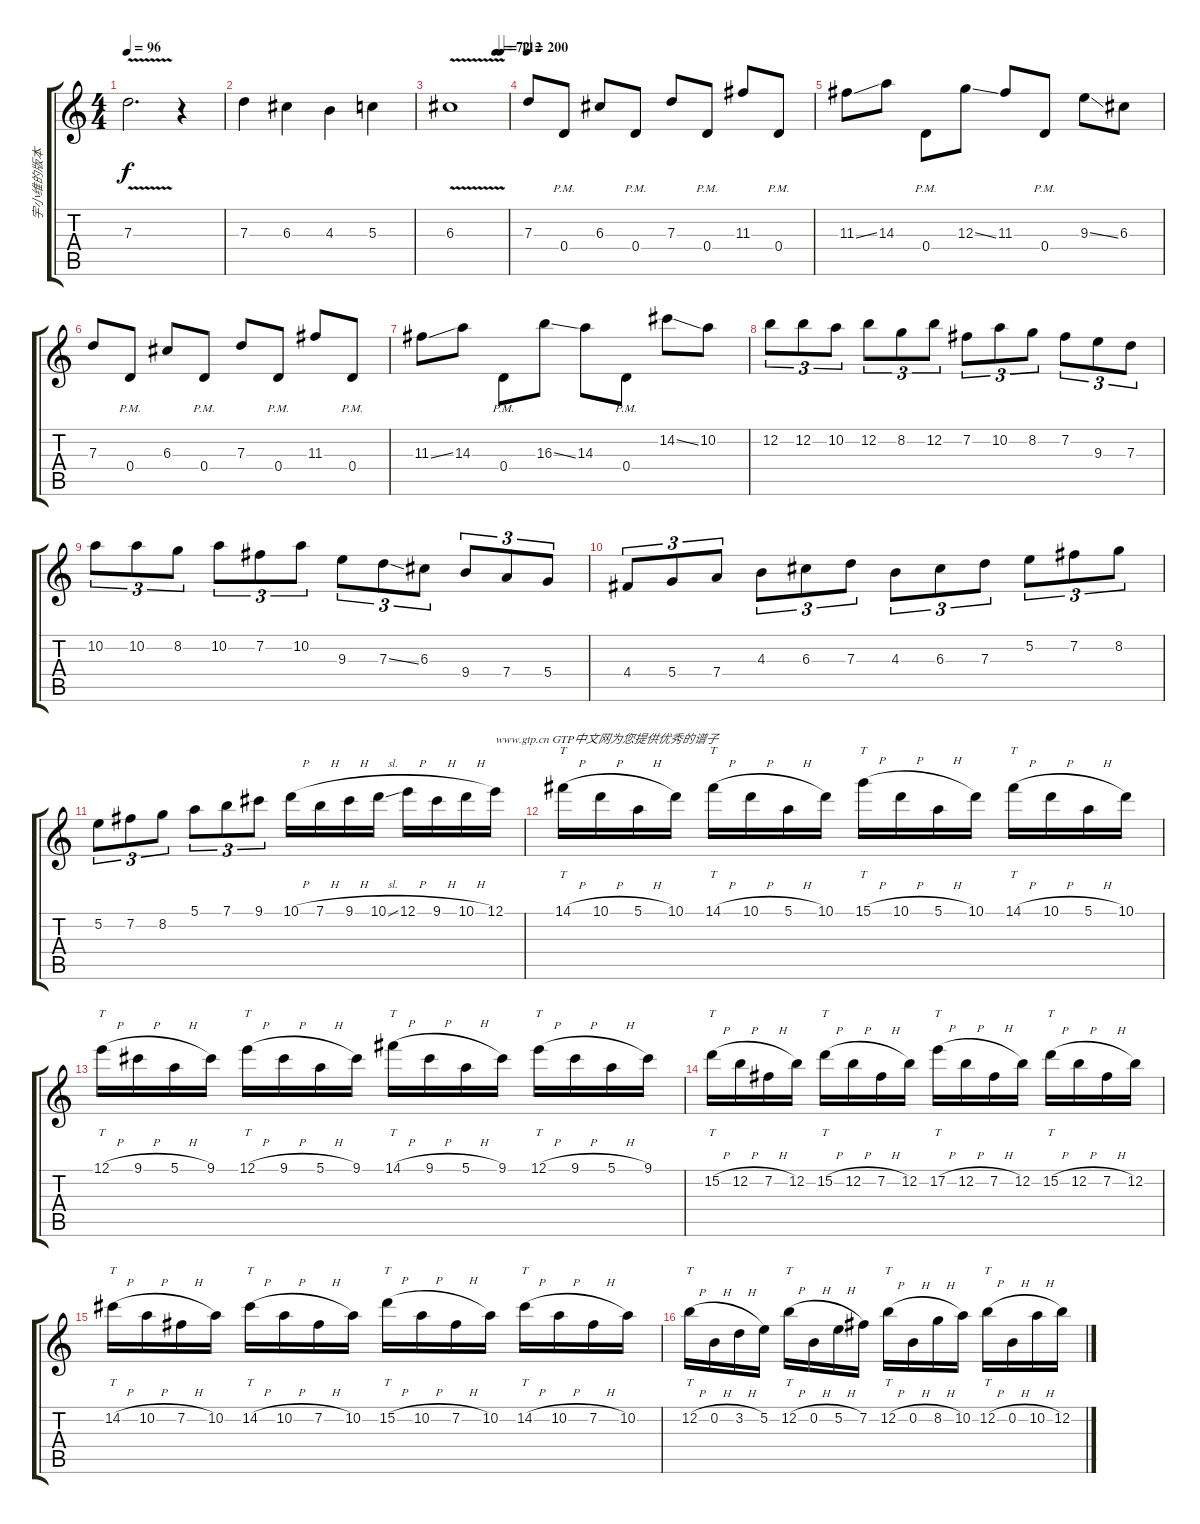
\track ("宇小维的版本" "宇小维的版本") {instrument distortionguitar}
\staff {score tabs}
\tuning (E4 B3 G3 D3 A2 E2) {hide}
\ts (4 4)
\tempo 96
\clef g2
\ks c
7.3{v}.2{d dy f} r.4 |
7.3.4 6.3.4 4.3.4 5.3.4 |
\tempo (72 0.7916666666666666)
\tempo (112 0.875)
6.3{v}.1 |
\tempo 196
\tempo 200
7.3.8 0.4{pm}.8 6.3.8 0.4{pm}.8 7.3.8 0.4{pm}.8 11.3.8 0.4{pm}.8 |
11.3{ss}.8 14.3.8 0.4{pm}.8 12.3{ss}.8 11.3.8 0.4{pm}.8 9.3{ss}.8 6.3.8 |
7.3.8 0.4{pm}.8 6.3.8 0.4{pm}.8 7.3.8 0.4{pm}.8 11.3.8 0.4{pm}.8 |
11.3{ss}.8 14.3.8 0.4{pm}.8 16.3{ss}.8 14.3.8 0.4{pm}.8 14.2{ss}.8 10.2.8 |
12.2.8{tu (3 2)} 12.2.8{tu (3 2)} 10.2.8{tu (3 2)} 12.2.8{tu (3 2)} 8.2.8{tu (3 2)} 12.2.8{tu (3 2)} 7.2.8{tu (3 2)} 10.2.8{tu (3 2)} 8.2.8{tu (3 2)} 7.2.8{tu (3 2)} 9.3.8{tu (3 2)} 7.3.8{tu (3 2)} |
10.2.8{tu (3 2)} 10.2.8{tu (3 2)} 8.2.8{tu (3 2)} 10.2.8{tu (3 2)} 7.2.8{tu (3 2)} 10.2.8{tu (3 2)} 9.3.8{tu (3 2)} 7.3{ss}.8{tu (3 2)} 6.3.8{tu (3 2)} 9.4.8{tu (3 2)} 7.4.8{tu (3 2)} 5.4.8{tu (3 2)} |
4.4.8{tu (3 2)} 5.4.8{tu (3 2)} 7.4.8{tu (3 2)} 4.3.8{tu (3 2)} 6.3.8{tu (3 2)} 7.3.8{tu (3 2)} 4.3.8{tu (3 2)} 6.3.8{tu (3 2)} 7.3.8{tu (3 2)} 5.2.8{tu (3 2)} 7.2.8{tu (3 2)} 8.2.8{tu (3 2)} |
5.2.8{tu (3 2)} 7.2.8{tu (3 2)} 8.2.8{tu (3 2)} 5.1.8{tu (3 2)} 7.1.8{tu (3 2)} 9.1.8{tu (3 2)} 10.1{h}.16 7.1{h}.16 9.1{h}.16 10.1{sl}.16 12.1{h}.16 9.1{h}.16 10.1{h}.16 12.1.16{txt "www.gtp.cn GTP中文网为您提供优秀的谱子"} |
14.1{h}.16{tt} 10.1{h}.16 5.1{h}.16 10.1.16 14.1{h}.16{tt} 10.1{h}.16 5.1{h}.16 10.1.16 15.1{h}.16{tt} 10.1{h}.16 5.1{h}.16 10.1.16 14.1{h}.16{tt} 10.1{h}.16 5.1{h}.16 10.1.16 |
12.1{h}.16{tt} 9.1{h}.16 5.1{h}.16 9.1.16 12.1{h}.16{tt} 9.1{h}.16 5.1{h}.16 9.1.16 14.1{h}.16{tt} 9.1{h}.16 5.1{h}.16 9.1.16 12.1{h}.16{tt} 9.1{h}.16 5.1{h}.16 9.1.16 |
15.2{h}.16{tt} 12.2{h}.16 7.2{h}.16 12.2.16 15.2{h}.16{tt} 12.2{h}.16 7.2{h}.16 12.2.16 17.2{h}.16{tt} 12.2{h}.16 7.2{h}.16 12.2.16 15.2{h}.16{tt} 12.2{h}.16 7.2{h}.16 12.2.16 |
14.2{h}.16{tt} 10.2{h}.16 7.2{h}.16 10.2.16 14.2{h}.16{tt} 10.2{h}.16 7.2{h}.16 10.2.16 15.2{h}.16{tt} 10.2{h}.16 7.2{h}.16 10.2.16 14.2{h}.16{tt} 10.2{h}.16 7.2{h}.16 10.2.16 |
12.2{h}.16{tt} 0.2{h}.16 3.2{h}.16 5.2.16 12.2{h}.16{tt} 0.2{h}.16 5.2{h}.16 7.2.16 12.2{h}.16{tt} 0.2{h}.16 8.2{h}.16 10.2.16 12.2{h}.16{tt} 0.2{h}.16 10.2{h}.16 12.2.16
